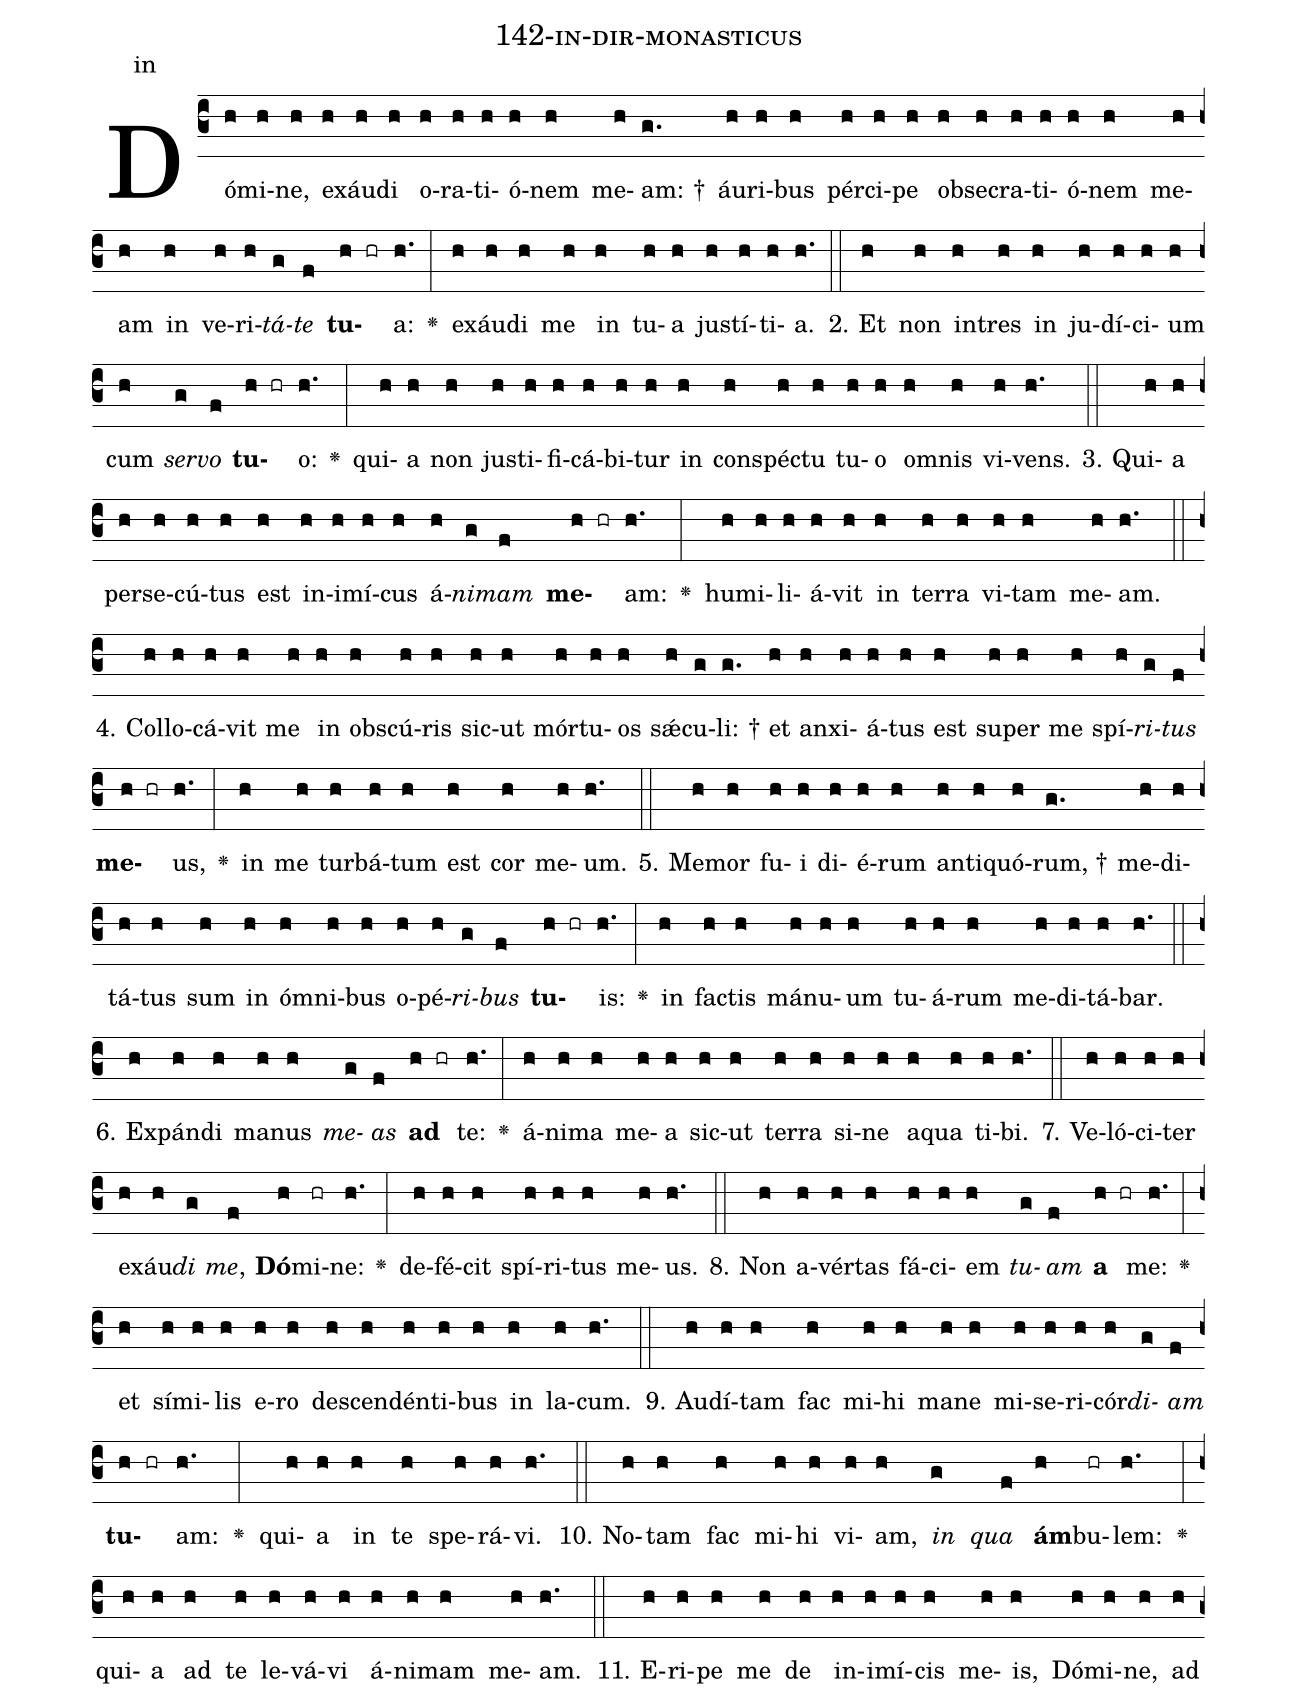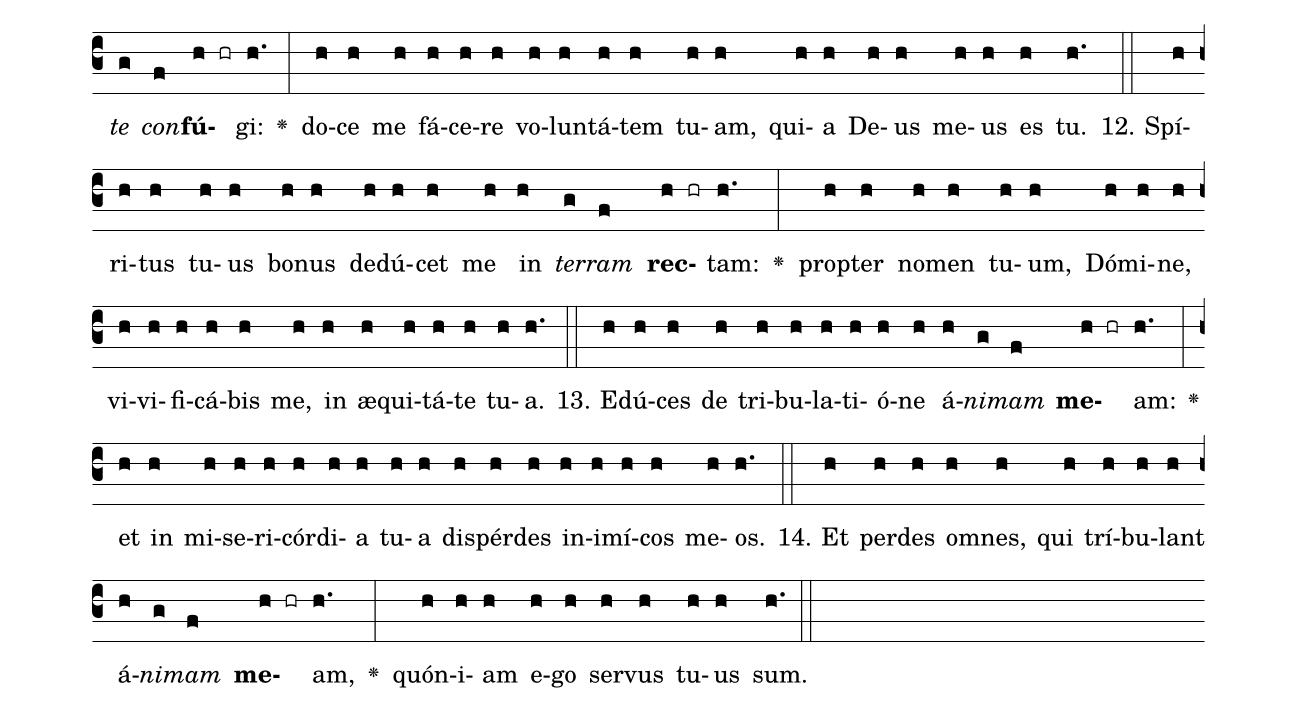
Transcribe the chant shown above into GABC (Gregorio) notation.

name: 142-in-dir-monasticus;
annotation: in;
%%
(c3)Dó(h)mi(h)ne,(h) ex(h)áu(h)di(h) o(h)ra(h)ti(h)ó(h)nem(h) me(h)am: †(g.) áu(h)ri(h)bus(h) pér(h)ci(h)pe(h) ob(h)se(h)cra(h)ti(h)ó(h)nem(h) me(h)am(h) in(h) ve(h)ri(h)<i>tá</i>(g)<i>te</i>(f) <b>tu</b>(h hr)a:(h.) <v>\greheightstar</v>(:) ex(h)áu(h)di(h) me(h) in(h) tu(h)a(h) jus(h)tí(h)ti(h)a.(h.) (::)
2. Et(h) non(h) in(h)tres(h) in(h) ju(h)dí(h)ci(h)um(h) cum(h) <i>ser</i>(g)<i>vo</i>(f) <b>tu</b>(h hr)o:(h.) <v>\greheightstar</v>(:) qui(h)a(h) non(h) jus(h)ti(h)fi(h)cá(h)bi(h)tur(h) in(h) con(h)spéc(h)tu(h) tu(h)o(h) om(h)nis(h) vi(h)vens.(h.) (::)
3. Qui(h)a(h) per(h)se(h)cú(h)tus(h) est(h) in(h)i(h)mí(h)cus(h) á(h)<i>ni</i>(g)<i>mam</i>(f) <b>me</b>(h hr)am:(h.) <v>\greheightstar</v>(:) hu(h)mi(h)li(h)á(h)vit(h) in(h) ter(h)ra(h) vi(h)tam(h) me(h)am.(h.) (::)
4. Col(h)lo(h)cá(h)vit(h) me(h) in(h) obs(h)cú(h)ris(h) sic(h)ut(h) mór(h)tu(h)os(h) sǽ(h)cu(g)li: †(g.) et(h) an(h)xi(h)á(h)tus(h) est(h) su(h)per(h) me(h) spí(h)<i>ri</i>(g)<i>tus</i>(f) <b>me</b>(h hr)us,(h.) <v>\greheightstar</v>(:) in(h) me(h) tur(h)bá(h)tum(h) est(h) cor(h) me(h)um.(h.) (::)
5. Me(h)mor(h) fu(h)i(h) di(h)é(h)rum(h) an(h)ti(h)quó(h)rum, †(g.) me(h)di(h)tá(h)tus(h) sum(h) in(h) óm(h)ni(h)bus(h) o(h)pé(h)<i>ri</i>(g)<i>bus</i>(f) <b>tu</b>(h hr)is:(h.) <v>\greheightstar</v>(:) in(h) fac(h)tis(h) má(h)nu(h)um(h) tu(h)á(h)rum(h) me(h)di(h)tá(h)bar.(h.) (::)
6. Ex(h)pán(h)di(h) ma(h)nus(h) <i>me</i>(g)<i>as</i>(f) <b>ad</b>(h hr) te:(h.) <v>\greheightstar</v>(:) á(h)ni(h)ma(h) me(h)a(h) sic(h)ut(h) ter(h)ra(h) si(h)ne(h) a(h)qua(h) ti(h)bi.(h.) (::)
7. Ve(h)ló(h)ci(h)ter(h) ex(h)áu(h)<i>di</i>(g) <i>me</i>,(f) <b>Dó</b>(h)mi(hr)ne:(h.) <v>\greheightstar</v>(:) de(h)fé(h)cit(h) spí(h)ri(h)tus(h) me(h)us.(h.) (::)
8. Non(h) a(h)vér(h)tas(h) fá(h)ci(h)em(h) <i>tu</i>(g)<i>am</i>(f) <b>a</b>(h hr) me:(h.) <v>\greheightstar</v>(:) et(h) sí(h)mi(h)lis(h) e(h)ro(h) de(h)scen(h)dén(h)ti(h)bus(h) in(h) la(h)cum.(h.) (::)
9. Au(h)dí(h)tam(h) fac(h) mi(h)hi(h) ma(h)ne(h) mi(h)se(h)ri(h)cór(h)<i>di</i>(g)<i>am</i>(f) <b>tu</b>(h hr)am:(h.) <v>\greheightstar</v>(:) qui(h)a(h) in(h) te(h) spe(h)rá(h)vi.(h.) (::)
10. No(h)tam(h) fac(h) mi(h)hi(h) vi(h)am,(h) <i>in</i>(g) <i>qua</i>(f) <b>ám</b>(h)bu(hr)lem:(h.) <v>\greheightstar</v>(:) qui(h)a(h) ad(h) te(h) le(h)vá(h)vi(h) á(h)ni(h)mam(h) me(h)am.(h.) (::)
11. E(h)ri(h)pe(h) me(h) de(h) in(h)i(h)mí(h)cis(h) me(h)is,(h) Dó(h)mi(h)ne,(h) ad(h) <i>te</i>(g) <i>con</i>(f)<b>fú</b>(h hr)gi:(h.) <v>\greheightstar</v>(:) do(h)ce(h) me(h) fá(h)ce(h)re(h) vo(h)lun(h)tá(h)tem(h) tu(h)am,(h) qui(h)a(h) De(h)us(h) me(h)us(h) es(h) tu.(h.) (::)
12. Spí(h)ri(h)tus(h) tu(h)us(h) bo(h)nus(h) de(h)dú(h)cet(h) me(h) in(h) <i>ter</i>(g)<i>ram</i>(f) <b>rec</b>(h hr)tam:(h.) <v>\greheightstar</v>(:) prop(h)ter(h) no(h)men(h) tu(h)um,(h) Dó(h)mi(h)ne,(h) vi(h)vi(h)fi(h)cá(h)bis(h) me,(h) in(h) æ(h)qui(h)tá(h)te(h) tu(h)a.(h.) (::)
13. E(h)dú(h)ces(h) de(h) tri(h)bu(h)la(h)ti(h)ó(h)ne(h) á(h)<i>ni</i>(g)<i>mam</i>(f) <b>me</b>(h hr)am:(h.) <v>\greheightstar</v>(:) et(h) in(h) mi(h)se(h)ri(h)cór(h)di(h)a(h) tu(h)a(h) dis(h)pér(h)des(h) in(h)i(h)mí(h)cos(h) me(h)os.(h.) (::)
14. Et(h) per(h)des(h) om(h)nes,(h) qui(h) trí(h)bu(h)lant(h) á(h)<i>ni</i>(g)<i>mam</i>(f) <b>me</b>(h hr)am,(h.) <v>\greheightstar</v>(:) quón(h)i(h)am(h) e(h)go(h) ser(h)vus(h) tu(h)us(h) sum.(h.) (::)
